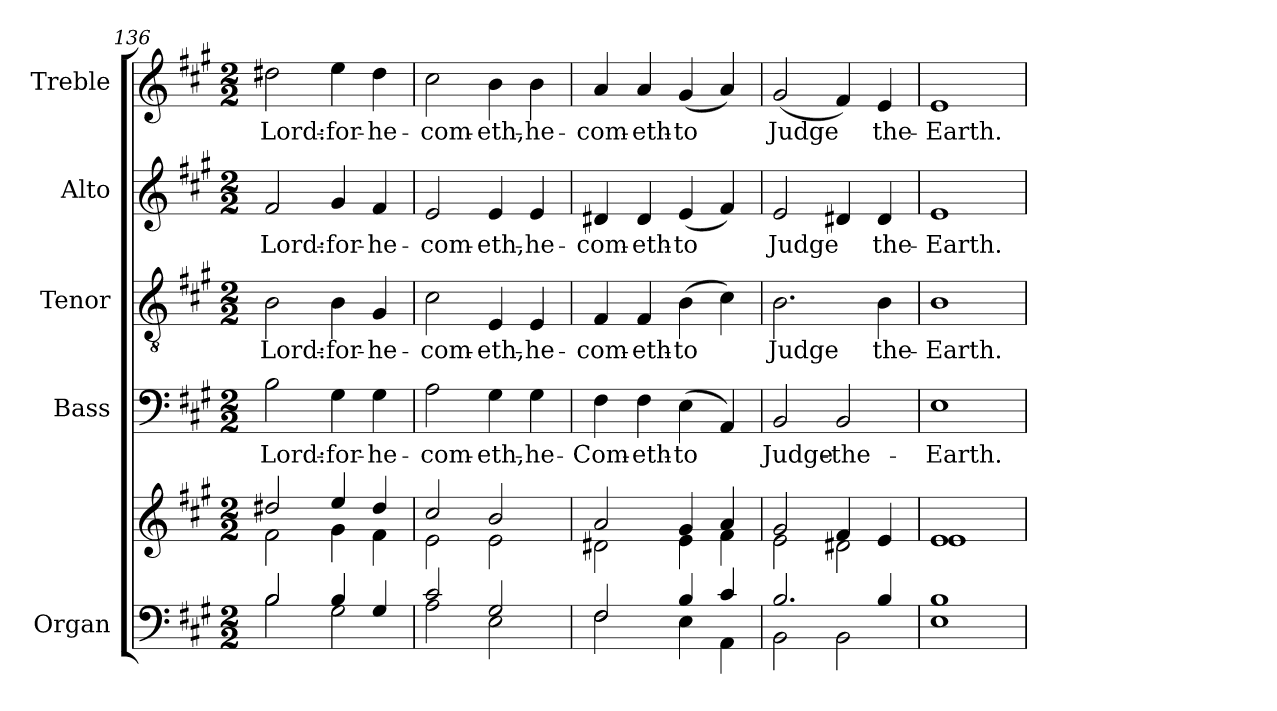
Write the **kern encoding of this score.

**kern	**kern	**kern	**text	**kern	**text	**kern	**text	**kern	**text
*part5	*part5	*part4	*part4	*part3	*part3	*part2	*part2	*part1	*part1
*staff6	*staff5	*staff4	*staff4	*staff3	*staff3	*staff2	*staff2	*staff1	*staff1
*I"Organ	*	*I"Bass	*	*I"Tenor	*	*I"Alto	*	*I"Treble	*
*I'Org.	*	*I'B.	*	*I'T.	*	*I'A.	*	*I'Tr.	*
!!LO:LB:g=z
*clefF4	*clefG2	*clefF4	*	*clefGv2	*	*clefG2	*	*clefG2	*
*	*	*	*	*ITrd7c12	*	*	*	*	*
*k[f#c#g#]	*k[f#c#g#]	*k[f#c#g#]	*	*k[f#c#g#]	*	*k[f#c#g#]	*	*k[f#c#g#]	*
*A:	*A:	*A:	*	*A:	*	*A:	*	*A:	*
*M2/2	*M2/2	*M2/2	*	*M2/2	*	*M2/2	*	*M2/2	*
=136	=136	=136	=136	=136	=136	=136	=136	=136	=136
*^	*^	*	*	*	*	*	*	*	*
!	!	!	!	!	!LO:LY:b:color=#000000	!	!	!	!	!	!
!	!	!	!	!	!	!	!LO:LY:b:color=#000000	!	!	!	!
!	!	!	!	!	!	!	!	!	!LO:LY:b:color=#000000	!	!
!	!	!	!	!	!	!	!	!	!	!	!LO:LY:b:color=#000000
2Bi/	2Bi\	2dd#Xi/	2f#i\	2Bi\	-Lord:-	2BBi\	-Lord:-	2f#i/	-Lord:-	2dd#Xi\	-Lord:-
!	!	!	!	!	!LO:LY:b:color=#000000	!	!	!	!	!	!
!	!	!	!	!	!	!	!LO:LY:b:color=#000000	!	!	!	!
!	!	!	!	!	!	!	!	!	!LO:LY:b:color=#000000	!	!
!	!	!	!	!	!	!	!	!	!	!	!LO:LY:b:color=#000000
4Bi/	2G#i\	4eei/	4g#i\	4G#i\	-for-	4BBi\	-for-	4g#i/	-for-	4eei\	-for-
!	!	!	!	!	!LO:LY:b:color=#000000	!	!	!	!	!	!
!	!	!	!	!	!	!	!LO:LY:b:color=#000000	!	!	!	!
!	!	!	!	!	!	!	!	!	!LO:LY:b:color=#000000	!	!
!	!	!	!	!	!	!	!	!	!	!	!LO:LY:b:color=#000000
4G#i/	.	4dd#i/	4f#i\	4G#i\	-he-	4GG#i/	-he-	4f#i/	-he-	4dd#i\	-he-
=137	=137	=137	=137	=137	=137	=137	=137	=137	=137	=137	=137
!	!	!	!	!	!LO:LY:b:color=#000000	!	!	!	!	!	!
!	!	!	!	!	!	!	!LO:LY:b:color=#000000	!	!	!	!
!	!	!	!	!	!	!	!	!	!LO:LY:b:color=#000000	!	!
!	!	!	!	!	!	!	!	!	!	!	!LO:LY:b:color=#000000
2c#i/	2Ai\	2cc#i/	2ei\	2Ai\	-com-	2C#i\	-com-	2ei/	-com-	2cc#i\	-com-
!	!	!	!	!	!LO:LY:b:color=#000000	!	!	!	!	!	!
!	!	!	!	!	!	!	!LO:LY:b:color=#000000	!	!	!	!
!	!	!	!	!	!	!	!	!	!LO:LY:b:color=#000000	!	!
!	!	!	!	!	!	!	!	!	!	!	!LO:LY:b:color=#000000
2G#i/	2Ei\	2bi/	2ei\	4G#i\	-eth,-	4EEi/	-eth,-	4ei/	-eth,-	4bi\	-eth,-
!	!	!	!	!	!LO:LY:b:color=#000000	!	!	!	!	!	!
!	!	!	!	!	!	!	!LO:LY:b:color=#000000	!	!	!	!
!	!	!	!	!	!	!	!	!	!LO:LY:b:color=#000000	!	!
!	!	!	!	!	!	!	!	!	!	!	!LO:LY:b:color=#000000
.	.	.	.	4G#i\	-he-	4EEi/	-he-	4ei/	-he-	4bi\	-he-
=138	=138	=138	=138	=138	=138	=138	=138	=138	=138	=138	=138
!	!	!	!	!	!LO:LY:b:color=#000000	!	!	!	!	!	!
!	!	!	!	!	!	!	!LO:LY:b:color=#000000	!	!	!	!
!	!	!	!	!	!	!	!	!	!LO:LY:b:color=#000000	!	!
!	!	!	!	!	!	!	!	!	!	!	!LO:LY:b:color=#000000
2F#i/	2F#i\	2ai/	2d#Xi\	4F#i\	-Com-	4FF#i/	-com-	4d#Xi/	-com-	4ai/	-com-
!	!	!	!	!	!LO:LY:b:color=#000000	!	!	!	!	!	!
!	!	!	!	!	!	!	!LO:LY:b:color=#000000	!	!	!	!
!	!	!	!	!	!	!	!	!	!LO:LY:b:color=#000000	!	!
!	!	!	!	!	!	!	!	!	!	!	!LO:LY:b:color=#000000
.	.	.	.	4F#i\	-eth-	4FF#i/	-eth-	4d#i/	-eth-	4ai/	-eth-
!	!	!	!	!	!LO:LY:b:color=#000000	!	!	!	!	!	!
!	!	!	!	!	!	!	!LO:LY:b:color=#000000	!	!	!	!
!	!	!	!	!	!	!	!	!	!LO:LY:b:color=#000000	!	!
!	!	!	!	!	!	!	!	!	!	!	!LO:LY:b:color=#000000
4Bi/	4Ei\	4g#i/	4ei\	(4Ei\	-to	(4BBi\	-to	(4ei/	-to	(4g#i/	-to
4c#i/	4AAi\	4ai/	4f#i\	4AAi/)	.	4C#i\)	.	4f#i/)	.	4ai/)	.
=139	=139	=139	=139	=139	=139	=139	=139	=139	=139	=139	=139
!	!	!	!	!	!LO:LY:b:color=#000000	!	!	!	!	!	!
!	!	!	!	!	!	!	!LO:LY:b:color=#000000	!	!	!	!
!	!	!	!	!	!	!	!	!	!LO:LY:b:color=#000000	!	!
!	!	!	!	!	!	!	!	!	!	!	!LO:LY:b:color=#000000
2.Bi/	2BBi\	2g#i/	2ei\	2BBi/	Judge-	2.BBi\	Judge	2ei/	Judge	(2g#i/	Judge
!	!	!	!	!	!LO:LY:b:color=#000000	!	!	!	!	!	!
.	2BBi\	4f#i/	2d#Xi\	2BBi/	-the-	.	.	4d#Xi/	.	4f#i/)	.
!	!	!	!	!	!	!	!LO:LY:b:color=#000000	!	!	!	!
!	!	!	!	!	!	!	!	!	!LO:LY:b:color=#000000	!	!
!	!	!	!	!	!	!	!	!	!	!	!LO:LY:b:color=#000000
4Bi/	.	4ei/	.	.	.	4BBi\	the-	4d#i/	the-	4ei/	the-
=140	=140	=140	=140	=140	=140	=140	=140	=140	=140	=140	=140
!	!	!	!	!	!LO:LY:b:color=#000000	!	!	!	!	!	!
!	!	!	!	!	!	!	!LO:LY:b:color=#000000	!	!	!	!
!	!	!	!	!	!	!	!	!	!LO:LY:b:color=#000000	!	!
!	!	!	!	!	!	!	!	!	!	!	!LO:LY:b:color=#000000
1Bi	1Ei	1ei	1ei	1Ei	-Earth.-	1BBi	-Earth.-	1ei	-Earth.-	1ei	-Earth.-
*v	*v	*	*	*	*	*	*	*	*	*	*
*	*v	*v	*	*	*	*	*	*	*	*
=	=	=	=	=	=	=	=	=	=
*-	*-	*-	*-	*-	*-	*-	*-	*-	*-
